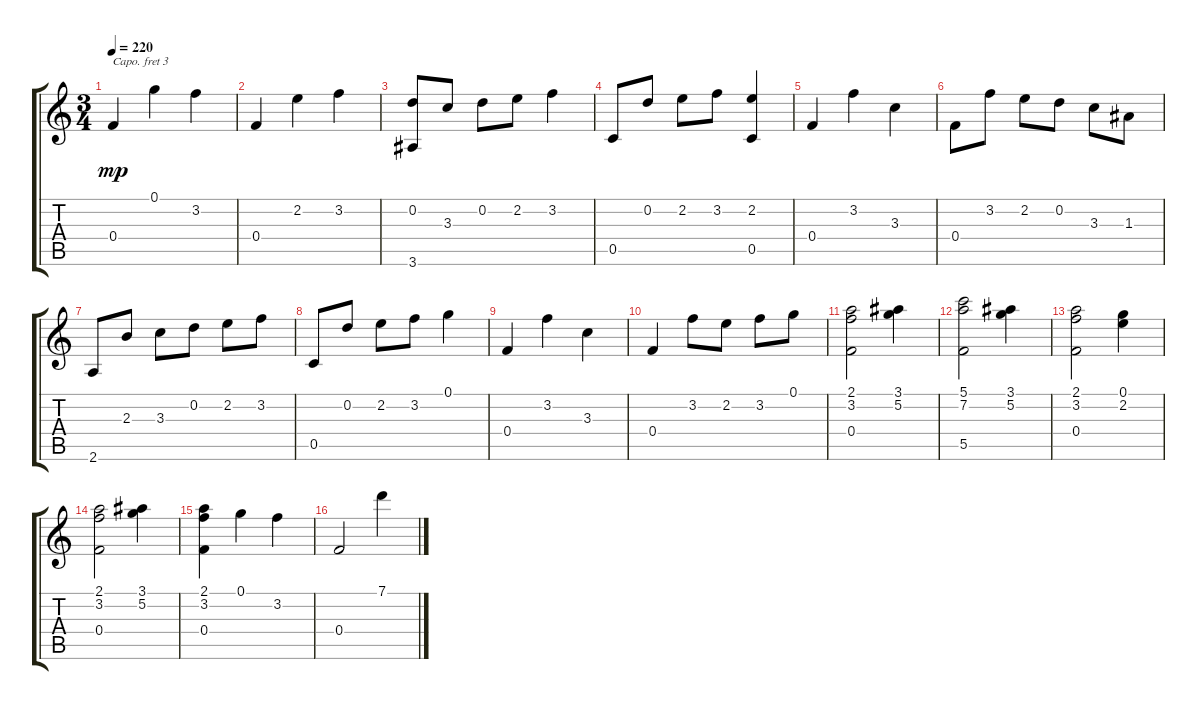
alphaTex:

\track "" {instrument acousticguitarsteel}
\staff {score tabs}
\capo 3
\tuning (E4 B3 Gb3 D3 A2 E2) {hide}
\ts (3 4)
\tempo 220
\clef g2
\ks c
0.4.4{dy mp} 0.1.4 3.2.4 |
0.4.4 2.2.4 3.2.4 |
(0.2 3.6).8 3.3.8 0.2.8 2.2.8 3.2.4 |
0.5.8 0.2.8 2.2.8 3.2.8 (2.2 0.5).4 |
0.4.4 3.2.4 3.3.4 |
0.4.8 3.2.8 2.2.8 0.2.8 3.3.8 1.3.8 |
2.6.8 2.3.8 3.3.8 0.2.8 2.2.8 3.2.8 |
0.5.8 0.2.8 2.2.8 3.2.8 0.1.4 |
0.4.4 3.2.4 3.3.4 |
0.4.4 3.2.8 2.2.8 3.2.8 0.1.8 |
(2.1 3.2 0.4).2 (3.1 5.2).4 |
(5.1 7.2 5.5).2 (3.1 5.2).4 |
(2.1 3.2 0.4).2 (0.1 2.2).4 |
(2.1 3.2 0.4).2 (3.1 5.2).4 |
(2.1 3.2 0.4).4 0.1.4 3.2.4 |
0.4.2 7.1.4
